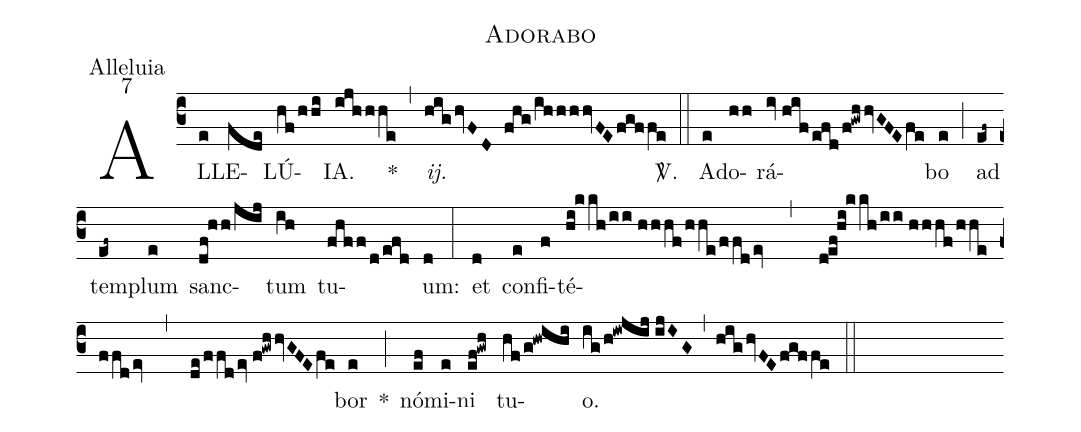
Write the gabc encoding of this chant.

name:Adorabo;
office-part:Alleluia;
mode:7;
%%
(c3) AL(e)LE(fde)LÚ(hf/hhi)IA.(ijhhhe) *(,) <i>ij.</i>(hig/hvFD fhg/ihhhhvFEfgffe) <sp>V/</sp>.(::) A(e)do(hh)rá(iv//hif/efd/f!gwhhvGFEfe)bo(e) (;) ad(ef~) tem(ef~)plum(e) sanc(df!hh/jij)tum(ih) tu(fhff/d/efd)um:(d) (:) et(d) con(e)fi(f)té(hi!kkh/ii//hhhf/hhe/ffdev , d!ef!hi!kkh/ii//hhhf/hhe/ffdev , de/ffd/ev//f!gwhhvGFEfe)bor(e) *(;) nó(ef)mi(e)ni(ef!gwh) tu(hf/g!hwihi)o.(ig/h!iwjij//ijIG) (,) (highvFEfgffe) (::)
